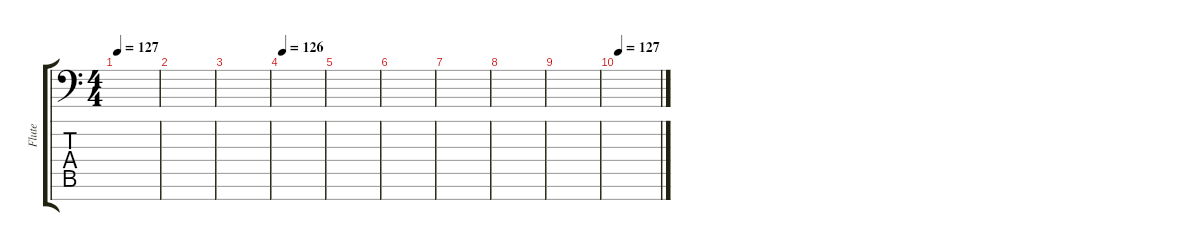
\track ("Flute" "Flute") {instrument overdrivenguitar}
\staff {score tabs}
\tuning (E4 B3 G3 D3 A2 E2 C-1) {hide}
\ts (4 4)
\tempo 127
\clef f4
\ks c
|
|
|
\tempo 126
|
|
|
|
|
|
\tempo 127
